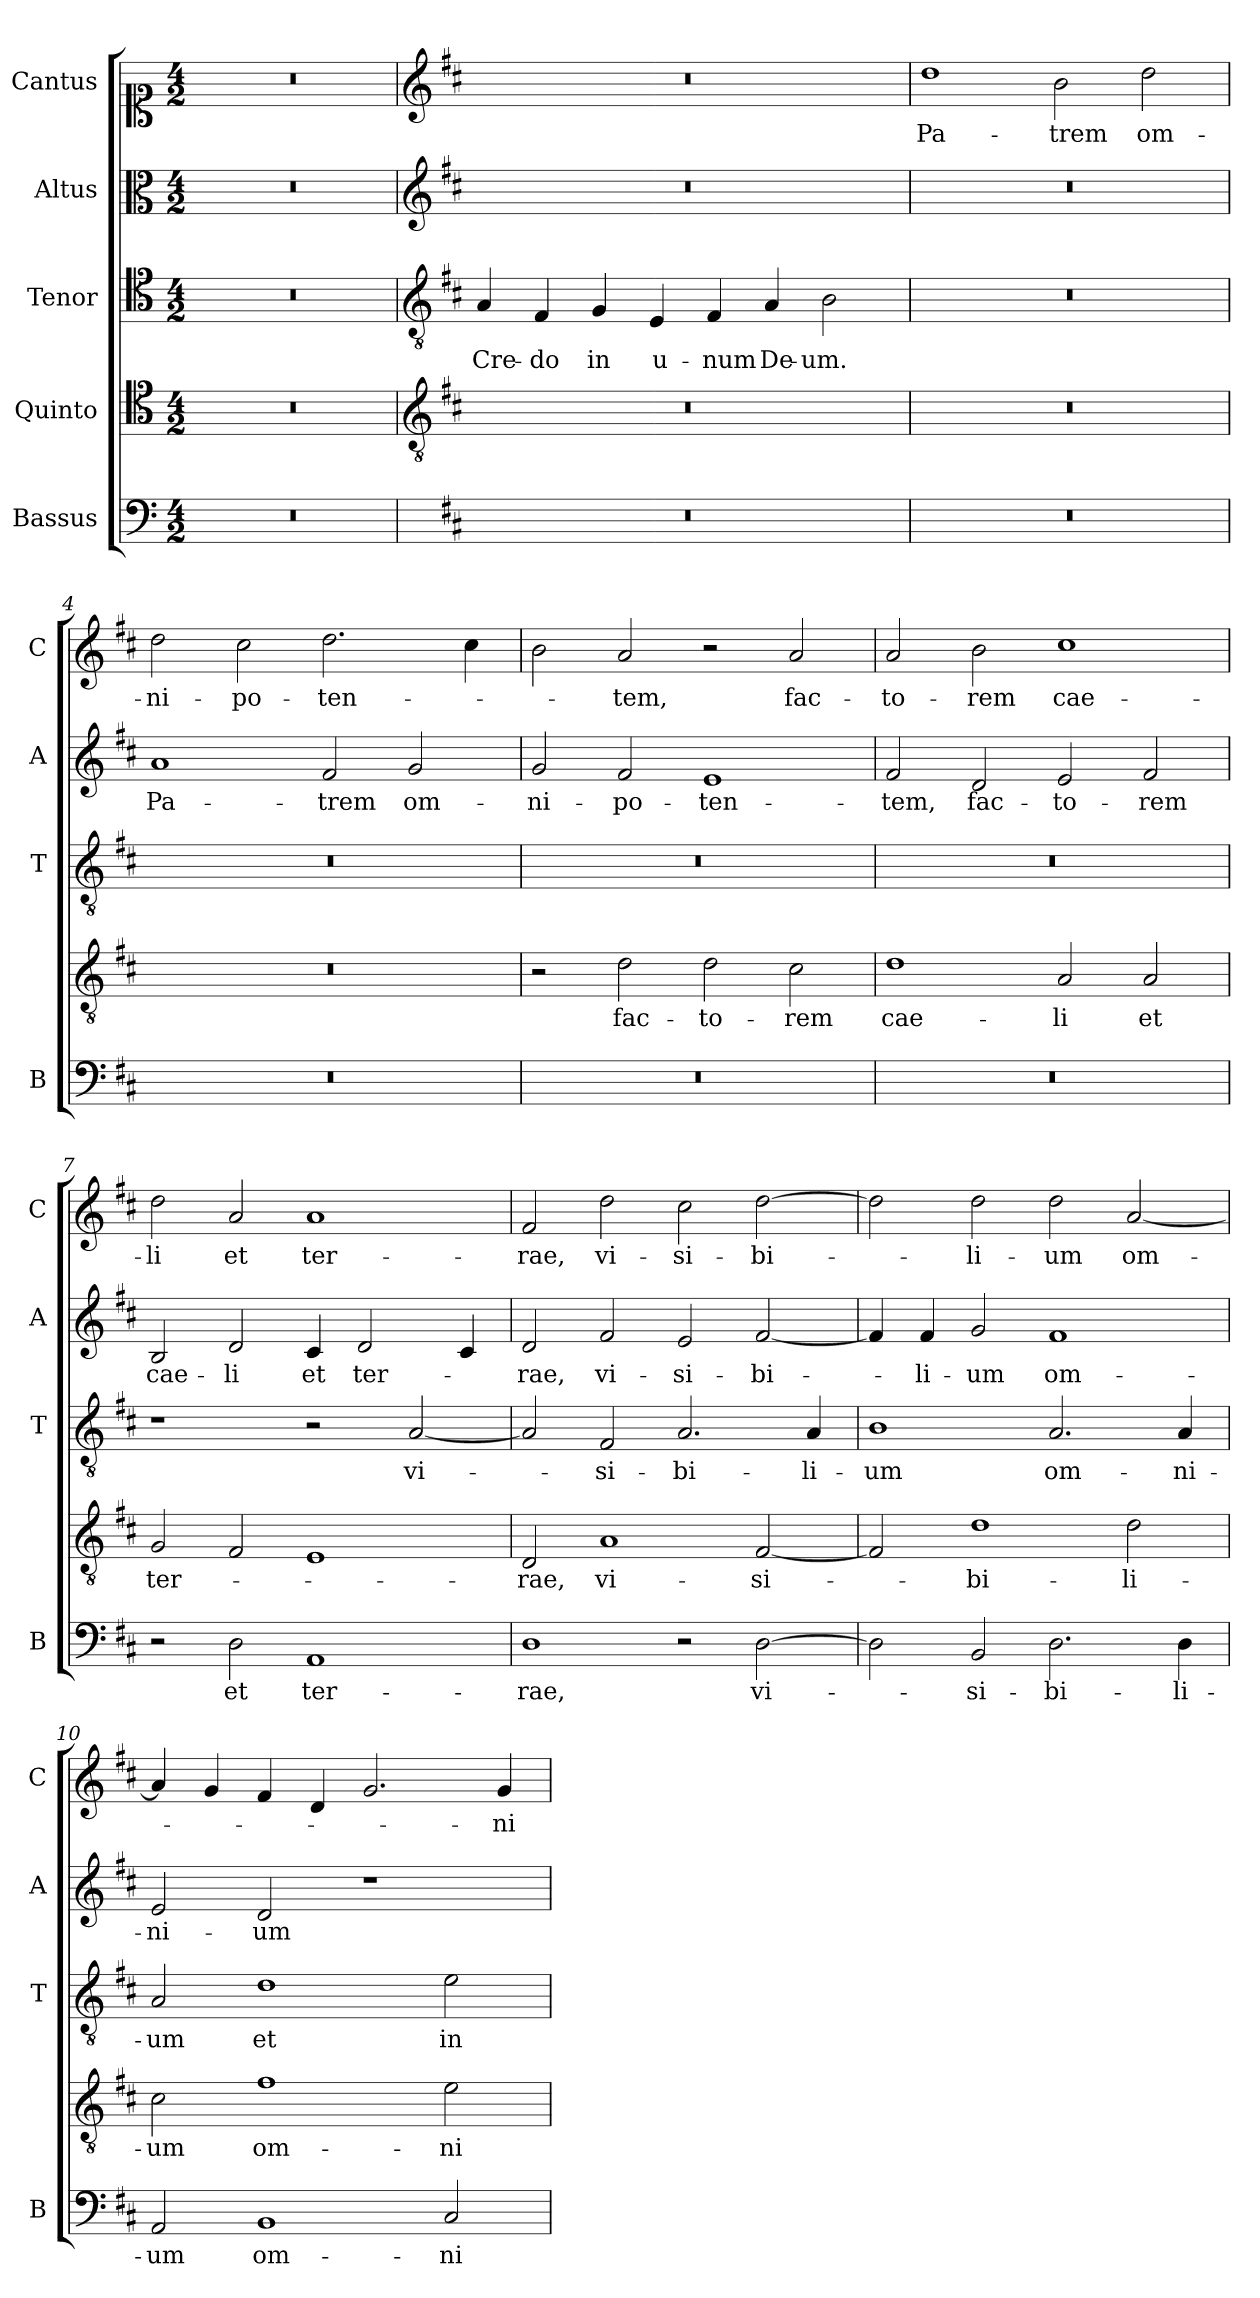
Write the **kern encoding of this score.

**kern	**text	**kern	**text	**kern	**text	**kern	**text	**kern	**text
*part5	*part5	*part4	*part4	*part3	*part3	*part2	*part2	*part1	*part1
*staff5	*staff5	*staff4	*staff4	*staff3	*staff3	*staff2	*staff2	*staff1	*staff1
*I"Bassus	*	*I"Quinto	*	*I"Tenor	*	*I"Altus	*	*I"Cantus	*
*I'B	*	*	*	*I'T	*	*I'A	*	*I'C	*
*clefF4	*	*clefC4	*	*clefC4	*	*clefC3	*	*clefC1	*
*k[]	*	*k[]	*	*k[]	*	*k[]	*	*k[]	*
*C:	*	*C:	*	*C:	*	*C:	*	*C:	*
*M4/2	*	*M4/2	*	*M4/2	*	*M4/2	*	*M4/2	*
=1	=1	=1	=1	=1	=1	=1	=1	=1	=1
0r	.	0r	.	0r	.	0r	.	0r	.
=2	=2	=2	=2	=2	=2	=2	=2	=2	=2
*	*	*clefGv2	*	*clefGv2	*	*clefG2	*	*clefG2	*
*k[f#c#]	*	*k[f#c#]	*	*k[f#c#]	*	*k[f#c#]	*	*k[f#c#]	*
*D:	*	*D:	*	*D:	*	*D:	*	*D:	*
!	!	!	!	!	!LO:LY:b	!	!	!	!
0r	.	0r	.	4A/	Cre-	0r	.	0r	.
!	!	!	!	!	!LO:LY:b	!	!	!	!
.	.	.	.	4F#/	-do	.	.	.	.
!	!	!	!	!	!LO:LY:b	!	!	!	!
.	.	.	.	4G/	in	.	.	.	.
!	!	!	!	!	!LO:LY:b	!	!	!	!
.	.	.	.	4E/	u-	.	.	.	.
!	!	!	!	!	!LO:LY:b	!	!	!	!
.	.	.	.	4F#/	-num	.	.	.	.
!	!	!	!	!	!LO:LY:b	!	!	!	!
.	.	.	.	4A/	De-	.	.	.	.
!	!	!	!	!	!LO:LY:b	!	!	!	!
.	.	.	.	2B\	-um.	.	.	.	.
=3	=3	=3	=3	=3	=3	=3	=3	=3	=3
!	!	!	!	!	!	!	!	!	!LO:LY:b
0r	.	0r	.	0r	.	0r	.	1dd	Pa-
!	!	!	!	!	!	!	!	!	!LO:LY:b
.	.	.	.	.	.	.	.	2b\	-trem
!	!	!	!	!	!	!	!	!	!LO:LY:b
.	.	.	.	.	.	.	.	2dd\	om-
=4	=4	=4	=4	=4	=4	=4	=4	=4	=4
!	!	!	!	!	!	!	!LO:LY:b	!	!LO:LY:b
0r	.	0r	.	0r	.	1a	Pa-	2dd\	-ni-
!	!	!	!	!	!	!	!	!	!LO:LY:b
.	.	.	.	.	.	.	.	2cc#\	-po-
!	!	!	!	!	!	!	!LO:LY:b	!	!LO:LY:b
.	.	.	.	.	.	2f#/	-trem	2.dd\	-ten-
!	!	!	!	!	!	!	!LO:LY:b	!	!
.	.	.	.	.	.	2g/	om-	.	.
.	.	.	.	.	.	.	.	4cc#\	.
=5	=5	=5	=5	=5	=5	=5	=5	=5	=5
!	!	!	!	!	!	!	!LO:LY:b	!	!
0r	.	2r	.	0r	.	2g/	-ni-	2b\	.
!	!	!	!LO:LY:b	!	!	!	!LO:LY:b	!	!LO:LY:b
.	.	2d\	fac-	.	.	2f#/	-po-	2a/	-tem,
!	!	!	!LO:LY:b	!	!	!	!LO:LY:b	!	!
.	.	2d\	-to-	.	.	1e	-ten-	2r	.
!	!	!	!LO:LY:b	!	!	!	!	!	!LO:LY:b
.	.	2c#\	-rem	.	.	.	.	2a/	fac-
!!LO:LB:g=z
=6	=6	=6	=6	=6	=6	=6	=6	=6	=6
!	!	!	!LO:LY:b	!	!	!	!LO:LY:b	!	!LO:LY:b
0r	.	1d	cae-	0r	.	2f#/	-tem,	2a/	-to-
!	!	!	!	!	!	!	!LO:LY:b	!	!LO:LY:b
.	.	.	.	.	.	2d/	fac-	2b\	-rem
!	!	!	!LO:LY:b	!	!	!	!LO:LY:b	!	!LO:LY:b
.	.	2A/	-li	.	.	2e/	-to-	1cc#	cae-
!	!	!	!LO:LY:b	!	!	!	!LO:LY:b	!	!
.	.	2A/	et	.	.	2f#/	-rem	.	.
=7	=7	=7	=7	=7	=7	=7	=7	=7	=7
!	!	!	!LO:LY:b	!	!	!	!LO:LY:b	!	!LO:LY:b
2r	.	2G/	ter-	1r	.	2B/	cae-	2dd\	-li
!	!LO:LY:b	!	!	!	!	!	!LO:LY:b	!	!LO:LY:b
2D\	et	2F#/	.	.	.	2d/	-li	2a/	et
!	!LO:LY:b	!	!	!	!	!	!LO:LY:b	!	!LO:LY:b
1AA	ter-	1E	.	2r	.	4c#/	et	1a	ter-
!	!	!	!	!	!	!	!LO:LY:b	!	!
.	.	.	.	.	.	2d/	ter-	.	.
!	!	!	!	!	!LO:LY:b	!	!	!	!
.	.	.	.	[2A/	vi-	.	.	.	.
.	.	.	.	.	.	4c#/	.	.	.
=8	=8	=8	=8	=8	=8	=8	=8	=8	=8
!	!LO:LY:b	!	!LO:LY:b	!	!	!	!LO:LY:b	!	!LO:LY:b
1D	-rae,	2D/	-rae,	2A/]	.	2d/	-rae,	2f#/	-rae,
!	!	!	!LO:LY:b	!	!LO:LY:b	!	!LO:LY:b	!	!LO:LY:b
.	.	1A	vi-	2F#/	-si-	2f#/	vi-	2dd\	vi-
!	!	!	!	!	!LO:LY:b	!	!LO:LY:b	!	!LO:LY:b
2r	.	.	.	2.A/	-bi-	2e/	-si-	2cc#\	-si-
!	!LO:LY:b	!	!LO:LY:b	!	!	!	!LO:LY:b	!	!LO:LY:b
[2D\	vi-	[2F#/	-si-	.	.	[2f#/	-bi-	[2dd\	-bi-
!	!	!	!	!	!LO:LY:b	!	!	!	!
.	.	.	.	4A/	-li-	.	.	.	.
=9	=9	=9	=9	=9	=9	=9	=9	=9	=9
!	!	!	!	!	!LO:LY:b	!	!	!	!
2D\]	.	2F#/]	.	1B	-um	4f#/]	.	2dd\]	.
!	!	!	!	!	!	!	!LO:LY:b	!	!
.	.	.	.	.	.	4f#/	-li-	.	.
!	!LO:LY:b	!	!LO:LY:b	!	!	!	!LO:LY:b	!	!LO:LY:b
2BB/	-si-	1d	-bi-	.	.	2g/	-um	2dd\	-li-
!	!LO:LY:b	!	!	!	!LO:LY:b	!	!LO:LY:b	!	!LO:LY:b
2.D\	-bi-	.	.	2.A/	om-	1f#	om-	2dd\	-um
!	!	!	!LO:LY:b	!	!	!	!	!	!LO:LY:b
.	.	2d\	-li-	.	.	.	.	[2a/	om-
!	!LO:LY:b	!	!	!	!LO:LY:b	!	!	!	!
4D\	-li-	.	.	4A/	-ni-	.	.	.	.
!!LO:PB:g=z
=10	=10	=10	=10	=10	=10	=10	=10	=10	=10
!	!LO:LY:b	!	!LO:LY:b	!	!LO:LY:b	!	!LO:LY:b	!	!
2AA/	-um	2c#\	-um	2A/	-um	2e/	-ni-	4a/]	.
.	.	.	.	.	.	.	.	4g/	.
!	!LO:LY:b	!	!LO:LY:b	!	!LO:LY:b	!	!LO:LY:b	!	!
1BB	om-	1f#	om-	1d	et	2d/	-um	4f#/	.
.	.	.	.	.	.	.	.	4d/	.
.	.	.	.	.	.	1r	.	2.g/	.
!	!LO:LY:b	!	!LO:LY:b	!	!LO:LY:b	!	!	!	!
2C#/	-ni-	2e\	-ni-	2e\	in-	.	.	.	.
!	!	!	!	!	!	!	!	!	!LO:LY:b
.	.	.	.	.	.	.	.	4g/	-ni-
=	=	=	=	=	=	=	=	=	=
*-	*-	*-	*-	*-	*-	*-	*-	*-	*-
